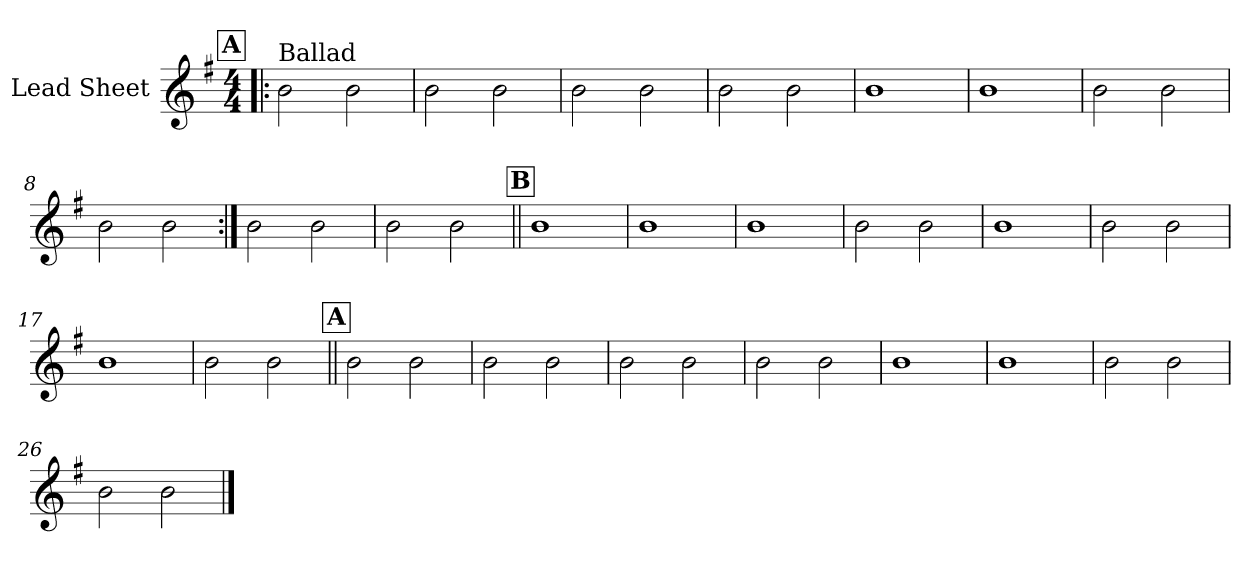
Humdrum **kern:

**kern
*part1
*staff1
*I"Lead Sheet
*clefG2
*k[f#]
*G:
*M4/4
!!LO:REH:place=s1:a:fs=14:t=A
=1!|:
!LO:TX:a:t=Ballad
2b\
2b\
=2
2b\
2b\
=3
2b\
2b\
=4
2b\
2b\
!!LO:LB:g=z
=5
1b
=6
1b
=7
2b\
2b\
=8
2b\
2b\
!!LO:LB:g=z
=9:|!
2b\
2b\
=10
2b\
2b\
!!LO:LB:g=z
!!LO:REH:place=s1:a:fs=14:t=B
=11||
1b
=12
1b
=13
1b
=14
2b\
2b\
!!LO:LB:g=z
=15
1b
=16
2b\
2b\
=17
1b
=18
2b\
2b\
!!LO:LB:g=z
!!LO:REH:place=s1:a:fs=14:t=A
=19||
2b\
2b\
=20
2b\
2b\
=21
2b\
2b\
=22
2b\
2b\
!!LO:LB:g=z
=23
1b
=24
1b
=25
2b\
2b\
=26
2b\
2b\
==
*-
